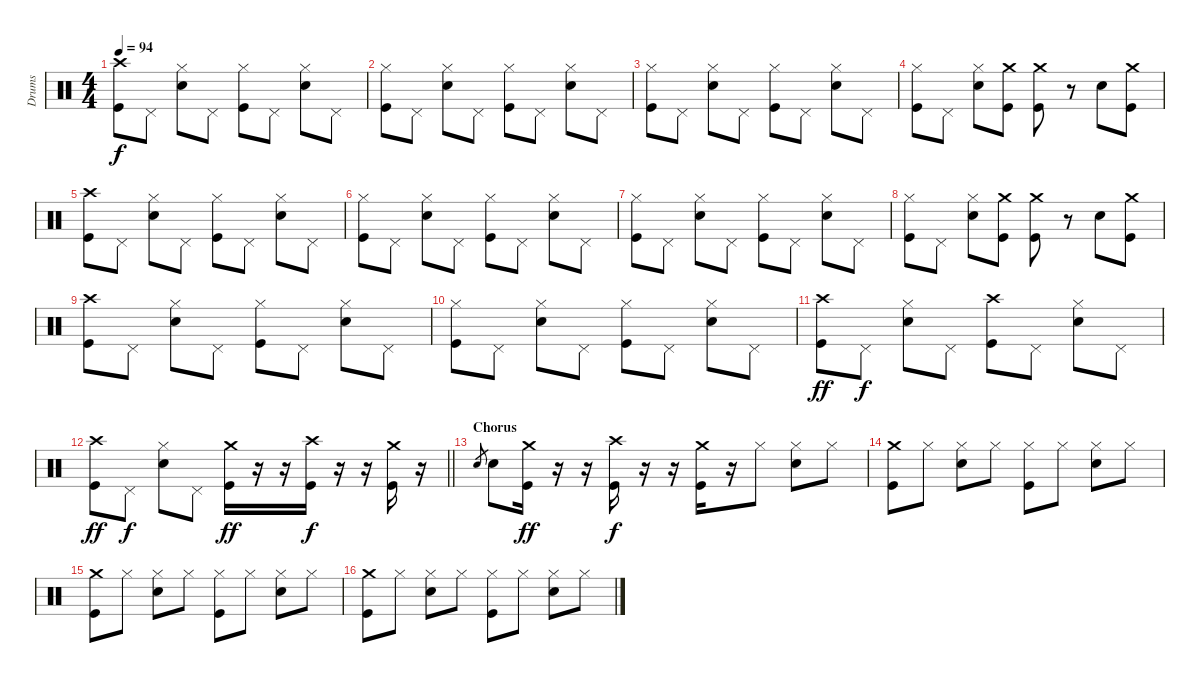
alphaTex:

\track ("Drums" "Drums") {instrument percussion}
\staff {score}
\articulation defaults
\ts (4 4)
\tempo 94
\clef neutral
\ks c
("Crash high (hit)" "Kick (hit)").8{dy f} "Pedal Hi-Hat (hit)".8 ("Hi-Hat (closed)" "Snare (hit) 2").8 "Pedal Hi-Hat (hit)".8 ("Hi-Hat (closed)" "Kick (hit)").8 "Pedal Hi-Hat (hit)".8 ("Hi-Hat (closed)" "Snare (hit) 2").8 "Pedal Hi-Hat (hit)".8 |
("Hi-Hat (closed)" "Kick (hit)").8 "Pedal Hi-Hat (hit)".8 ("Hi-Hat (closed)" "Snare (hit) 2").8 "Pedal Hi-Hat (hit)".8 ("Hi-Hat (closed)" "Kick (hit)").8 "Pedal Hi-Hat (hit)".8 ("Hi-Hat (closed)" "Snare (hit) 2").8 "Pedal Hi-Hat (hit)".8 |
("Hi-Hat (closed)" "Kick (hit)").8 "Pedal Hi-Hat (hit)".8 ("Hi-Hat (closed)" "Snare (hit) 2").8 "Pedal Hi-Hat (hit)".8 ("Hi-Hat (closed)" "Kick (hit)").8 "Pedal Hi-Hat (hit)".8 ("Hi-Hat (closed)" "Snare (hit) 2").8 "Pedal Hi-Hat (hit)".8 |
("Hi-Hat (closed)" "Kick (hit)").8 "Pedal Hi-Hat (hit)".8 ("Hi-Hat (closed)" "Snare (hit) 2").8 ("Crash medium (hit)" "Kick (hit)").8 ("Crash medium (hit)" "Kick (hit)").8 r.8 "Snare (hit) 2".8 ("Crash medium (hit)" "Kick (hit)").8 |
("Crash high (hit)" "Kick (hit)").8 "Pedal Hi-Hat (hit)".8 ("Hi-Hat (closed)" "Snare (hit) 2").8 "Pedal Hi-Hat (hit)".8 ("Hi-Hat (closed)" "Kick (hit)").8 "Pedal Hi-Hat (hit)".8 ("Hi-Hat (closed)" "Snare (hit) 2").8 "Pedal Hi-Hat (hit)".8 |
("Hi-Hat (closed)" "Kick (hit)").8 "Pedal Hi-Hat (hit)".8 ("Hi-Hat (closed)" "Snare (hit) 2").8 "Pedal Hi-Hat (hit)".8 ("Hi-Hat (closed)" "Kick (hit)").8 "Pedal Hi-Hat (hit)".8 ("Hi-Hat (closed)" "Snare (hit) 2").8 "Pedal Hi-Hat (hit)".8 |
("Hi-Hat (closed)" "Kick (hit)").8 "Pedal Hi-Hat (hit)".8 ("Hi-Hat (closed)" "Snare (hit) 2").8 "Pedal Hi-Hat (hit)".8 ("Hi-Hat (closed)" "Kick (hit)").8 "Pedal Hi-Hat (hit)".8 ("Hi-Hat (closed)" "Snare (hit) 2").8 "Pedal Hi-Hat (hit)".8 |
("Hi-Hat (closed)" "Kick (hit)").8 "Pedal Hi-Hat (hit)".8 ("Hi-Hat (closed)" "Snare (hit) 2").8 ("Crash medium (hit)" "Kick (hit)").8 ("Crash medium (hit)" "Kick (hit)").8 r.8 "Snare (hit) 2".8 ("Crash medium (hit)" "Kick (hit)").8 |
("Crash high (hit)" "Kick (hit)").8 "Pedal Hi-Hat (hit)".8 ("Hi-Hat (closed)" "Snare (hit) 2").8 "Pedal Hi-Hat (hit)".8 ("Hi-Hat (closed)" "Kick (hit)").8 "Pedal Hi-Hat (hit)".8 ("Hi-Hat (closed)" "Snare (hit) 2").8 "Pedal Hi-Hat (hit)".8 |
("Hi-Hat (closed)" "Kick (hit)").8 "Pedal Hi-Hat (hit)".8 ("Hi-Hat (closed)" "Snare (hit) 2").8 "Pedal Hi-Hat (hit)".8 ("Hi-Hat (closed)" "Kick (hit)").8 "Pedal Hi-Hat (hit)".8 ("Hi-Hat (closed)" "Snare (hit) 2").8 "Pedal Hi-Hat (hit)".8 |
("Crash high (hit)" "Kick (hit)").8{dy ff} "Pedal Hi-Hat (hit)".8{dy f} ("Hi-Hat (closed)" "Snare (hit) 2").8 "Pedal Hi-Hat (hit)".8 ("Crash high (hit)" "Kick (hit)").8 "Pedal Hi-Hat (hit)".8 ("Hi-Hat (closed)" "Snare (hit) 2").8 "Pedal Hi-Hat (hit)".8 |
\barLineRight lightlight
("Crash high (hit)" "Kick (hit)").8{dy ff} "Pedal Hi-Hat (hit)".8{dy f} ("Hi-Hat (closed)" "Snare (hit) 2").8 "Pedal Hi-Hat (hit)".8 ("Crash medium (hit)" "Kick (hit)").16{dy ff} r.16 r.16 ("Crash high (hit)" "Kick (hit)").16{dy f} r.16 r.16 ("Crash medium (hit)" "Kick (hit)").16 r.16 |
\section ("" "Chorus")
"Snare (hit) 2".8{gr} "Snare (hit) 2".8 ("Crash medium (hit)" "Kick (hit)").16{dy ff} r.16 r.16 ("Crash high (hit)" "Kick (hit)").16{dy f} r.16 r.16 ("Crash medium (hit)" "Kick (hit)").16 r.16 "Hi-Hat (closed)".8 ("Hi-Hat (closed)" "Snare (hit) 2").8 "Hi-Hat (closed)".8 |
("Crash medium (hit)" "Kick (hit)").8 "Hi-Hat (closed)".8 ("Hi-Hat (closed)" "Snare (hit) 2").8 "Hi-Hat (closed)".8 ("Hi-Hat (closed)" "Kick (hit)").8 "Hi-Hat (closed)".8 ("Hi-Hat (closed)" "Snare (hit) 2").8 "Hi-Hat (closed)".8 |
("Crash medium (hit)" "Kick (hit)").8 "Hi-Hat (closed)".8 ("Hi-Hat (closed)" "Snare (hit) 2").8 "Hi-Hat (closed)".8 ("Hi-Hat (closed)" "Kick (hit)").8 "Hi-Hat (closed)".8 ("Hi-Hat (closed)" "Snare (hit) 2").8 "Hi-Hat (closed)".8 |
("Crash medium (hit)" "Kick (hit)").8 "Hi-Hat (closed)".8 ("Hi-Hat (closed)" "Snare (hit) 2").8 "Hi-Hat (closed)".8 ("Hi-Hat (closed)" "Kick (hit)").8 "Hi-Hat (closed)".8 ("Hi-Hat (closed)" "Snare (hit) 2").8 "Hi-Hat (closed)".8
